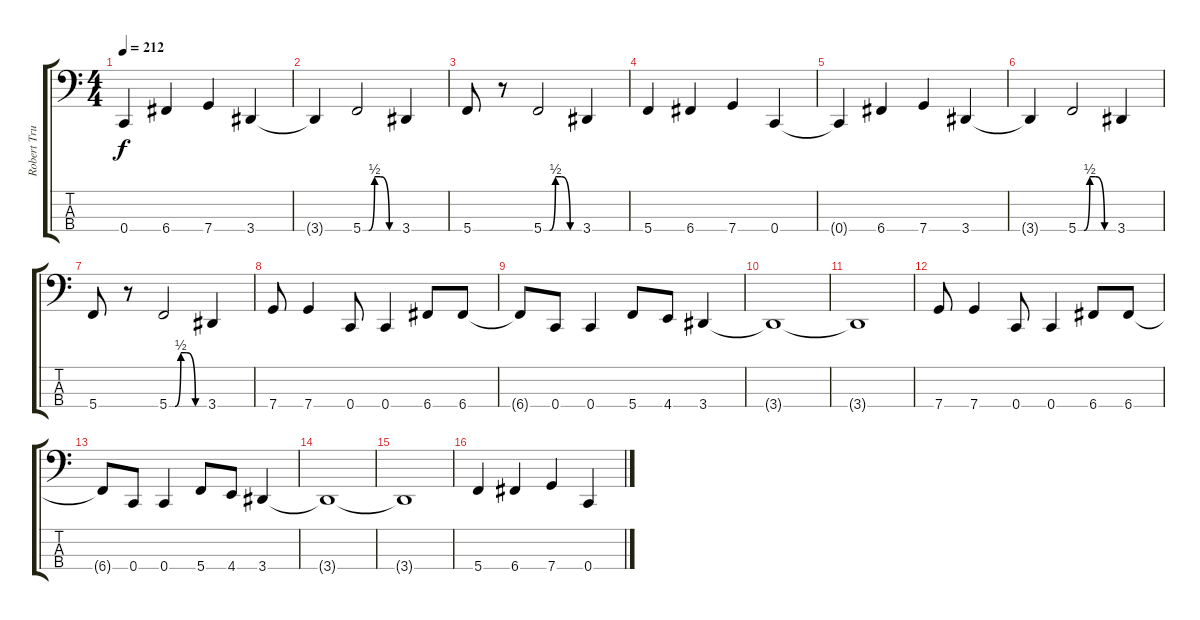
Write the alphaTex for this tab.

\track ("Robert Trujillo" "Robert Tru") {instrument electricbassfinger}
\staff {score tabs}
\tuning (F2 C2 G1 C1) {hide}
\ts (4 4)
\tempo 212
\clef f4
\ks c
0.4{t}.4{dy f} 6.4.4 7.4.4 3.4.4 |
3.4{t}.4 5.4{be (custom 0 0 10 0 20 2 30 2 45 0 60 0)}.2 3.4.4 |
5.4.8 r.8 5.4{be (custom 0 0 10 0 20 2 30 2 45 0 60 0)}.2 3.4.4 |
5.4.4 6.4.4 7.4.4 0.4.4 |
0.4{t}.4 6.4.4 7.4.4 3.4.4 |
3.4{t}.4 5.4{be (custom 0 0 10 0 20 2 30 2 45 0 60 0)}.2 3.4.4 |
5.4.8 r.8 5.4{be (custom 0 0 10 0 20 2 30 2 45 0 60 0)}.2 3.4.4 |
7.4.8 7.4.4 0.4.8 0.4.4 6.4.8 6.4.8 |
6.4{t}.8 0.4.8 0.4.4 5.4.8 4.4.8 3.4.4 |
3.4{t}.1 |
3.4{t}.1 |
7.4.8 7.4.4 0.4.8 0.4.4 6.4.8 6.4.8 |
6.4{t}.8 0.4.8 0.4.4 5.4.8 4.4.8 3.4.4 |
3.4{t}.1 |
3.4{t}.1 |
5.4.4 6.4.4 7.4.4 0.4.4
